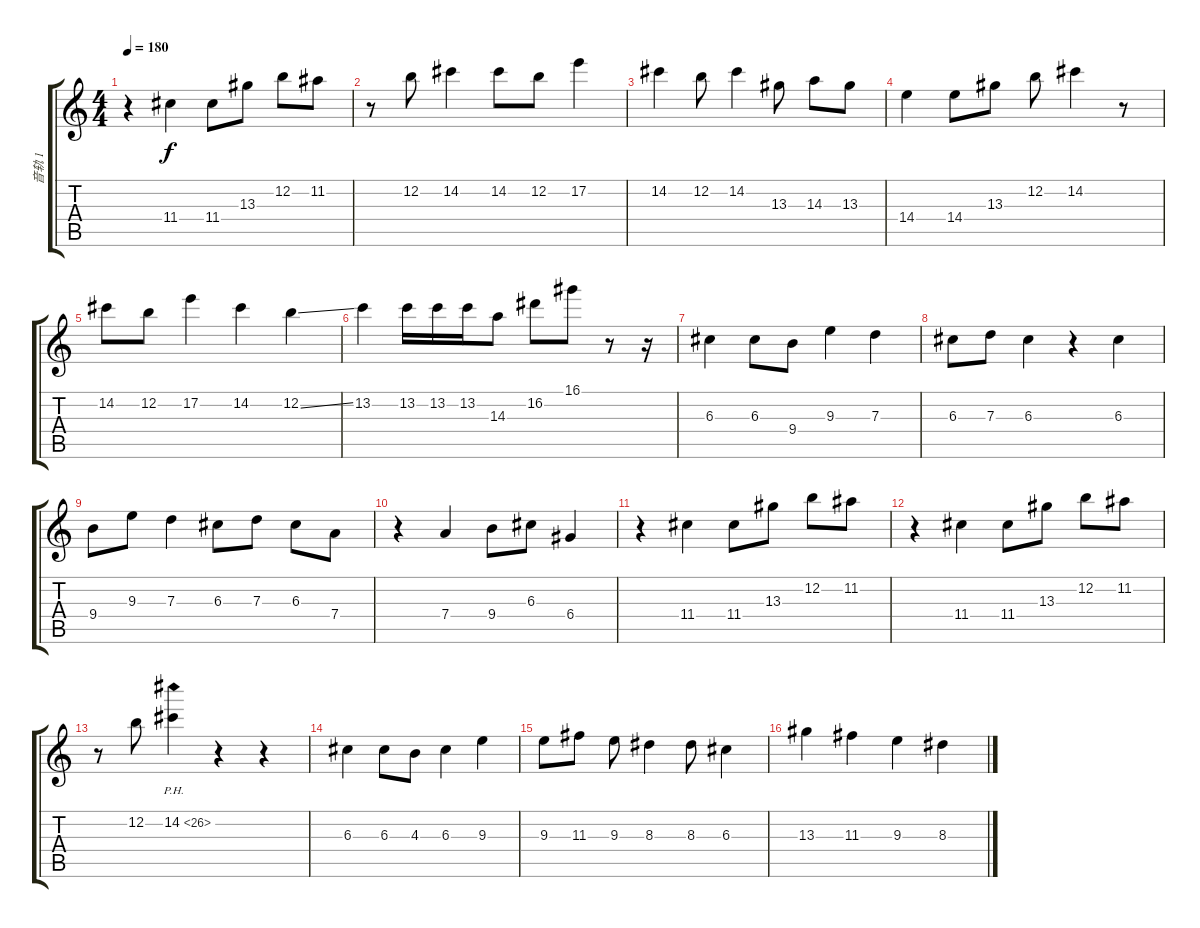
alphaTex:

\track ("音轨 1" "音轨 1") {instrument acousticguitarsteel}
\staff {score tabs}
\tuning (E4 B3 G3 D3 A2 E2) {hide}
\ts (4 4)
\tempo 180
\clef g2
\ks c
r.4{dy f} 11.4.4 11.4.8 13.3.8 12.2.8 11.2.8 |
r.8 12.2.8 14.2.4 14.2.8 12.2.8 17.2.4 |
14.2.4 12.2.8 14.2.4 13.3.8 14.3.8 13.3.8 |
14.4.4 14.4.8 13.3.8 12.2.8 14.2.4 r.8 |
14.2.8 12.2.8 17.2.4 14.2.4 12.2{ss}.4 |
13.2.4 13.2.16 13.2.16 13.2.16 14.3.8 16.2.8 16.1.8 r.8 r.16 |
6.3.4 6.3.8 9.4.8 9.3.4 7.3.4 |
6.3.8 7.3.8 6.3.4 r.4 6.3.4 |
9.4.8 9.3.8 7.3.4 6.3.8 7.3.8 6.3.8 7.4.8 |
r.4 7.4.4 9.4.8 6.3.8 6.4.4 |
r.4 11.4.4 11.4.8 13.3.8 12.2.8 11.2.8 |
r.4 11.4.4 11.4.8 13.3.8 12.2.8 11.2.8 |
r.8 12.2.8 14.2{ph 12}.4 r.4 r.4 |
6.3.4 6.3.8 4.3.8 6.3.4 9.3.4 |
9.3.8 11.3.8 9.3.8 8.3.4 8.3.8 6.3.4 |
13.3.4 11.3.4 9.3.4 8.3.4
